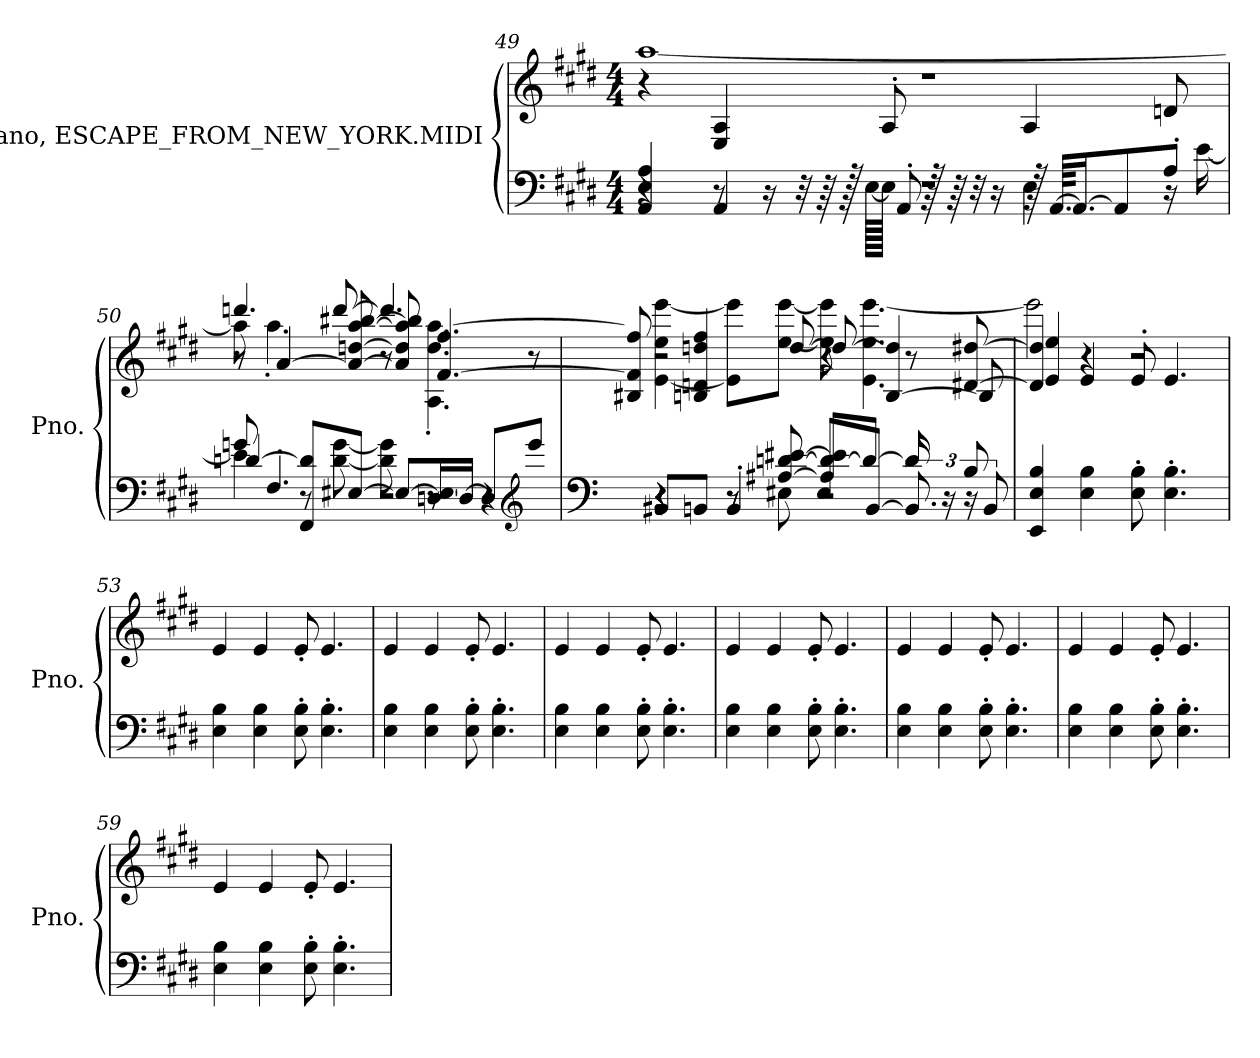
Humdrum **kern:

**kern	**kern
*part1	*part1
*staff2	*staff1
*I"Piano, ESCAPE_FROM_NEW_YORK.MIDI	*
*I'Pno.	*
!!LO:LB:g=z
*clefF4	*clefG2
*k[f#c#g#d#]	*k[f#c#g#d#]
*M4/4	*M4/4
=49	=49
*^	*^
*	*^	*	*^
1r	4r	4AA/ 4E/ 4A/	1r	[1aa	4r
.	8r	4AA/	.	.	4E/ 4A/
.	16r	.	.	.	.
.	32r	.	.	.	.
.	64r	.	.	.	.
.	128r	.	.	.	.
.	[128E\LLLLL	.	.	.	.
.	128E\JJJJJ]	8AA'/	.	.	8A'/
.	128r	.	.	.	.
.	64r	.	.	.	.
.	32r	.	.	.	.
.	16r	.	.	.	.
.	4E\	128r	.	.	4A/
.	.	[64.AA/KKLL	.	.	.
.	.	16.AA/J_	.	.	.
.	.	8AA/]	.	.	.
.	16r	8A'/J	.	.	8dn/
.	[16e\	.	.	.	.
=50	=50	=50	=50	=50	=50
8gn/	4e\]	[4dn/	4.dddn/	8aa\]	8r
4.F#'/	.	.	.	4.aa'\	[4a/
.	8r	8FF#/ 8d/]L	.	.	.
.	[8d\ [8g\	[8E#X/J	[8ddd/	.	8a/_ [8ddn/ [8aa/ [8bb#X/
2r	8d\] 8g\]	8E#/L_	4.ddd/]	8r	8a/] 8dd/] 8aa/] 8bb#/]
.	8r	[16Dn/ 16E#/]L	.	4.A\' 4.dd\' 4.aa\'	[4.f#/ [4.ff#/
.	.	16D/JJ_	.	.	.
.	4r	8D/L]	.	.	.
*clefG2	*	*	*	*	*
.	.	8eee/J	8r	.	.
!!LO:PB:g=z	!!	!!
=51	=51	=51	=51	=51	=51
*clefF4	*	*	*	*	*
4r	4r	8BB#X/L	2r	[4e\ 4ee\ [4eee\	8B#X/ 8f#/] 8ff#/]
.	.	8BBn/J	.	.	4Bn/ 4dn/ 4ddn/ 4ff#/
8r	8r	4BB'/	.	8e\] 8eee\]L	.
[8A#X/ [8dn/ [8e#X/	8E#X\	.	.	[8ee\ [8eee\J	[8dd/
8A#/] 8d/_ 8e#/]L	2r	8E#/L	4r	8ee\] 8eee\]	8dd/_
8d/J_	.	[8BB/J	.	4.e\ 4.ee\ [4.eee\	[4B/ 4dd/]
16d/]	.	12.BB/]	8r	.	.
16r	.	.	.	.	.
8B/	.	24r	[8d#X/ [8dd#X/	.	8B/]
.	.	12BB/	.	.	.
*v	*v	*v	*	*	*
=52	=52	=52	=52
4EE/ 4E/ 4B/	4d#/] 4dd#/]	2eee\]	4e/ 4ee/
4E\ 4B\	4r	.	4e/
8E\' 8B\'	2r	2r	8e'/
4.E\' 4.B\'	.	.	4.e/
*	*v	*v	*v
=53	=53
4E\ 4B\	4e/
4E\ 4B\	4e/
8E\' 8B\'	8e'/
4.E\' 4.B\'	4.e/
=54	=54
4E\ 4B\	4e/
4E\ 4B\	4e/
8E\' 8B\'	8e'/
4.E\' 4.B\'	4.e/
!!LO:LB:g=z
=55	=55
4E\ 4B\	4e/
4E\ 4B\	4e/
8E\' 8B\'	8e'/
4.E\' 4.B\'	4.e/
=56	=56
4E\ 4B\	4e/
4E\ 4B\	4e/
8E\' 8B\'	8e'/
4.E\' 4.B\'	4.e/
=57	=57
4E\ 4B\	4e/
4E\ 4B\	4e/
8E\' 8B\'	8e'/
4.E\' 4.B\'	4.e/
=58	=58
4E\ 4B\	4e/
4E\ 4B\	4e/
8E\' 8B\'	8e'/
4.E\' 4.B\'	4.e/
=59	=59
4E\ 4B\	4e/
4E\ 4B\	4e/
8E\' 8B\'	8e'/
4.E\' 4.B\'	4.e/
=	=
*-	*-
